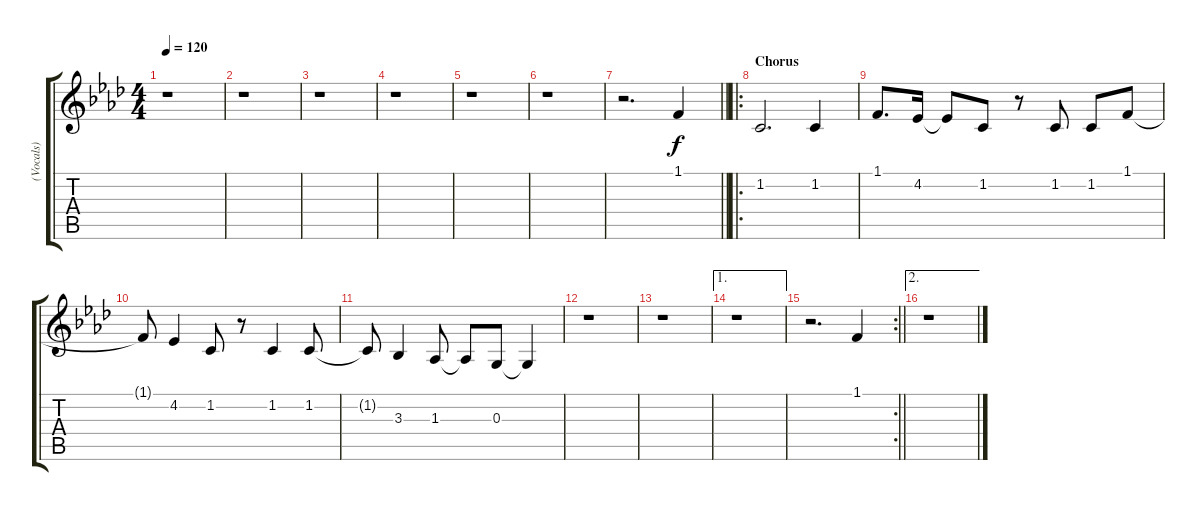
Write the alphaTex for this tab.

\track ("(Vocals)" "(Vocals)") {instrument stringensemble1}
\staff {score tabs}
\tuning (E4 B3 G3 D3 A2 E2) {hide}
\ts (4 4)
\tempo 120
\clef g2
\ks fminor
r.1{dy f} |
r.1 |
r.1 |
r.1 |
r.1 |
r.1 |
\barLineRight lightlight
r.2{d} 1.1.4 |
\ro
\section ("" "Chorus")
1.2.2{d} 1.2.4 |
1.1.8{d} 4.2.16 4.2{t}.8 1.2.8 r.8 1.2.8 1.2.8 1.1.8 |
1.1{t}.8 4.2.4 1.2.8 r.8 1.2.4 1.2.8 |
1.2{t}.8 3.3.4 1.3.8 1.3{t}.8 0.3.8 0.3{t}.4 |
r.1 |
r.1 |
\ae 1
r.1 |
\rc 2
\barLineRight lightlight
r.2{d} 1.1.4 |
\ae 2
r.1
